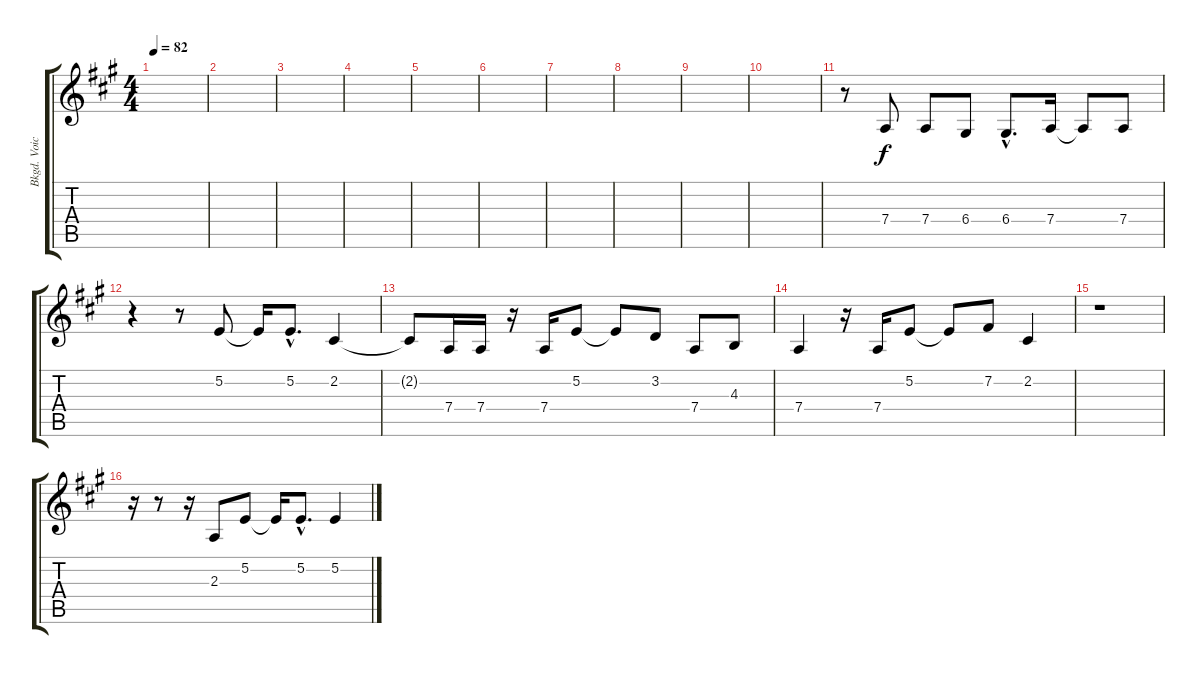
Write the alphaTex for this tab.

\track ("Bkgd. Voice" "Bkgd. Voic") {instrument violin}
\staff {score tabs}
\tuning (E4 B3 G3 D3 A2 E2) {hide}
\ts (4 4)
\tempo 82
\clef g2
\ks a
|
|
|
|
|
|
|
|
|
|
r.8 7.4.8 7.4.8 6.4.8 6.4{hac}.8{d} 7.4.16 7.4{t}.8 7.4.8 |
r.4 r.8 5.2.8 5.2{t}.16 5.2{hac}.8{d} 2.2.4 |
2.2{t}.8 7.4.16 7.4.16 r.16 7.4.16 5.2.8 5.2{t}.8 3.2.8 7.4.8 4.3.8 |
7.4.4 r.16 7.4.16 5.2.8 5.2{t}.8 7.2.8 2.2.4 |
r.1 |
r.16 r.8 r.16 2.3.8 5.2.8 5.2{t}.16 5.2{hac}.8{d} 5.2.4
